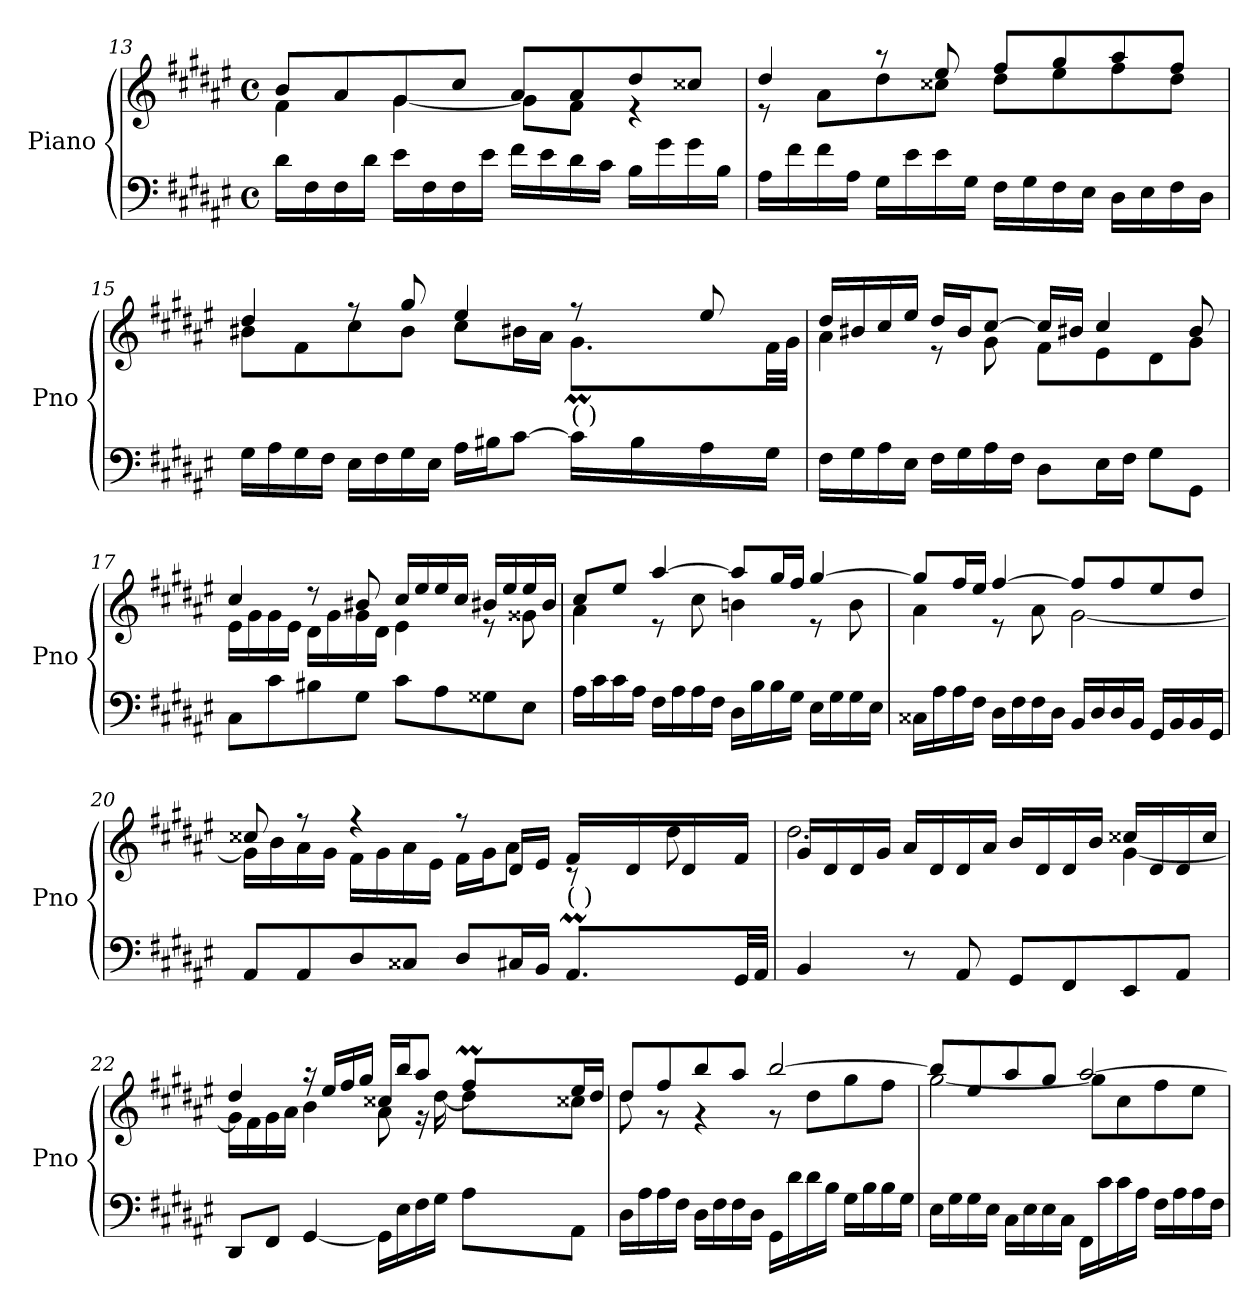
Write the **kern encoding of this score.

**kern	**kern
*part1	*part1
*staff2	*staff1
*I"Piano	*
*I'Pno	*
!!LO:LB:g=z
*clefF4	*clefG2
*k[f#c#g#d#a#e#]	*k[f#c#g#d#a#e#]
*F#:	*F#:
*M4/4	*M4/4
*met(c)	*met(c)
=13	=13
*	*^
16d#\LL	8b/L	4f#\
16F#\	.	.
16F#\	8a#/	.
16d#\JJ	.	.
16e#\LL	8g#/	[4g#\
16F#\	.	.
16F#\	8cc#/J	.
16e#\JJ	.	.
16f#\LL	8a#/L	8g#\L]
16e#\	.	.
16d#\	8a#/	8f#\J
16c#\JJ	.	.
16B\LL	8dd#/	4re
16g#\	.	.
16g#\	8cc##X/J	.
16B\JJ	.	.
=14	=14	=14
16A#\LL	4dd#/	8re
16f#\	.	.
16f#\	.	8a#\L
16A#\JJ	.	.
16G#\LL	8raa	8dd#\
16e#\	.	.
16e#\	8ee#/	8cc##X\J
16G#\JJ	.	.
16F#\LL	8ff#/L	8dd#\L
16G#\	.	.
16F#\	8gg#/	8ee#\
16E#\JJ	.	.
16D#\LL	8aa#/	8ff#\
16E#\	.	.
16F#\	8ff#/J	8dd#\J
16D#\JJ	.	.
=15	=15	=15
*	*	*^
16G#\LL	4dd#/	8b#X\L	2.ryy
16A#\	.	.	.
16G#\	.	8f#\	.
16F#\JJ	.	.	.
16E#\LL	8rff	8cc#\	.
16F#\	.	.	.
16G#\	8gg#/	8b#\J	.
16E#\JJ	.	.	.
16A#\LL	4ee#/	8cc#\L	.
16B#X\J	.	.	.
[8c#\J	.	16b#X\L	.
.	.	16a#\JJ	.
*	*	*	*Xtuplet
!	!LO:TX:b:t=(   )	!	!
16c#\LL]	8rff	8.g#M\L	128%3a#yy
.	.	.	128%3g#yy
.	.	.	128%3a#yy
16B#\	.	.	.
.	.	.	128%3g#yy
.	.	.	128%3a#yy
.	.	.	128%3g#yy
16A#\	8ee#/	.	.
.	.	.	128%3a#yy
.	.	.	128%3g#yy
16G#\JJ	.	32f#\LL	16ryy
.	.	32g#\JJJ	.
*	*	*v	*v
!!LO:PB:g=z
=16	=16	=16
16F#\LL	16dd#/LL	4a#\
16G#\	16b#X/	.
16A#\	16cc#/	.
16E#\JJ	16ee#/JJ	.
16F#\LL	16dd#/LL	8re
16G#\	16b#/J	.
16A#\	[8cc#/J	8g#\
16F#\JJ	.	.
8D#\L	16cc#/LL]	8f#\L
.	16b#X/JJ	.
16E#\L	4cc#/	8e#\
16F#\JJ	.	.
8G#\L	.	8d#\
8GG#\J	8b#/	8g#\J
=17	=17	=17
8C#\L	4cc#/	16e#\LL
.	.	16g#\
8c#\	.	16g#\
.	.	16e#\JJ
8B#X\	8rdd	16d#\LL
.	.	16g#\
8G#\J	8b#X/	16g#\
.	.	16d#\JJ
8c#\L	16cc#/LL	4e#\
.	16ee#/	.
8A#\	16ee#/	.
.	16cc#/JJ	.
8G##X\	16b#X/LL	8re
.	16ee#/	.
8E#\J	16ee#/	8g##X\
.	16b#/JJ	.
=18	=18	=18
16A#\LL	8cc#/L	4a#\
16c#\	.	.
16c#\	8ee#/J	.
16A#\JJ	.	.
16F#\LL	[4aa#/	8re
16A#\	.	.
16A#\	.	8cc#\
16F#\JJ	.	.
16D#\LL	8aa#/L]	4bn\
16B\	.	.
16B\	16gg#/L	.
16G#\JJ	16ff#/JJ	.
16E#\LL	[4gg#/	8re
16G#\	.	.
16G#\	.	8b\
16E#\JJ	.	.
!!LO:LB:g=z	!!
=19	=19	=19
16C##X\LL	8gg#/L]	4a#\
16A#\	.	.
16A#\	16ff#/L	.
16F#\JJ	16ee#/JJ	.
16D#\LL	[4ff#/	8re
16F#\	.	.
16F#\	.	8a#\
16D#\JJ	.	.
16BB/LL	8ff#/L]	[2g#\
16D#/	.	.
16D#/	8ff#/	.
16BB/JJ	.	.
16GG#/LL	8ee#/	.
16BB/	.	.
16BB/	8dd#/J	.
16GG#/JJ	.	.
=20	=20	=20
*^	*	*
8AA#/L	2.ryy	8cc##X/	16g#\LL]
.	.	.	16b\
8AA#/	.	8rff	16a#\
.	.	.	16g#\JJ
8D#/	.	4rff	16f#\LL
.	.	.	16g#\
8C##X/J	.	.	16a#\
.	.	.	16e#\JJ
8D#/L	.	8rff	16f#\LL
.	.	.	16g#\J
16C#X/L	.	16d#/LL	8a#\J
16BB/JJ	.	16e#/JJ	.
*	*Xtuplet	*	*
!LO:TX:a:t=(   )	!	!	!
8.AA#m/L	128%3BByy	16f#/LL	8rc
.	128%3AA#yy	.	.
.	128%3BByy	.	.
.	.	16d#/	.
.	128%3AA#yy	.	.
.	128%3BByy	.	.
.	128%3AA#yy	.	.
.	.	16d#/	8dd#\
.	128%3BByy	.	.
.	128%3AA#yy	.	.
32GG#/LL	16ryy	16f#/JJ	.
32AA#/JJJ	.	.	.
*v	*v	*	*
=21	=21	=21
4BB/	16g#/LL	2.dd#\
.	16d#/	.
.	16d#/	.
.	16g#/JJ	.
8r	16a#/LL	.
.	16d#/	.
8AA#/	16d#/	.
.	16a#/JJ	.
8GG#/L	16b/LL	.
.	16d#/	.
8FF#/	16d#/	.
.	16b/JJ	.
8EE#/	16cc##X/LL	[4g#\
.	16d#/	.
8AA#/J	16d#/	.
.	16cc##/JJ	.
!!LO:LB:g=z
=22	=22	=22
*	*	*^
8DD#/L	4dd#/	16g#\LL]	2.ryy
.	.	16f#\	.
8FF#/J	.	16g#\	.
.	.	16a#\JJ	.
[4GG#/	16raa	4b\	.
.	16ee#/LL	.	.
.	16ff#/	.	.
.	16gg#/JJ	.	.
16GG#\LL]	16cc##X/LL	8a#\	.
16E#\	16bb/J	.	.
16F#\	8aa#/J	16rg	.
16G#\JJ	.	[16dd#\	.
8A#\L	8ff#M/L	8dd#\L]	48gg#yy
.	.	.	48ff#yy
.	.	.	48gg#yy
.	.	.	48ff#yy
.	.	.	48gg#yy
.	.	.	48ff#yy
8AA#\J	16ee#/L	8cc##X\J	8ryy
.	16dd#/JJ	.	.
*	*	*v	*v
=23	=23	=23
16D#\LL	8dd#/L	8dd#\
16A#\	.	.
16A#\	8ff#/	8r
16F#\JJ	.	.
16D#\LL	8bb/	4r
16F#\	.	.
16F#\	8aa#/J	.
16D#\JJ	.	.
16GG#/LL	[2bb/	8r
16d#\	.	.
16d#\	.	8dd#\L
16B\JJ	.	.
16G#\LL	.	8gg#\
16B\	.	.
16B\	.	8ff#\J
16G#\JJ	.	.
=24	=24	=24
16E#\LL	8bb/L]	[2gg#\
16G#\	.	.
16G#\	8ee#/	.
16E#\JJ	.	.
16C#\LL	8aa#/	.
16E#\	.	.
16E#\	8gg#/J	.
16C#\JJ	.	.
16FF#/LL	[2aa#/	8gg#\L]
16c#\	.	.
16c#\	.	8cc#\
16A#\JJ	.	.
16F#\LL	.	8ff#\
16A#\	.	.
16A#\	.	8ee#\J
16F#\JJ	.	.
*	*v	*v
=	=
*-	*-
